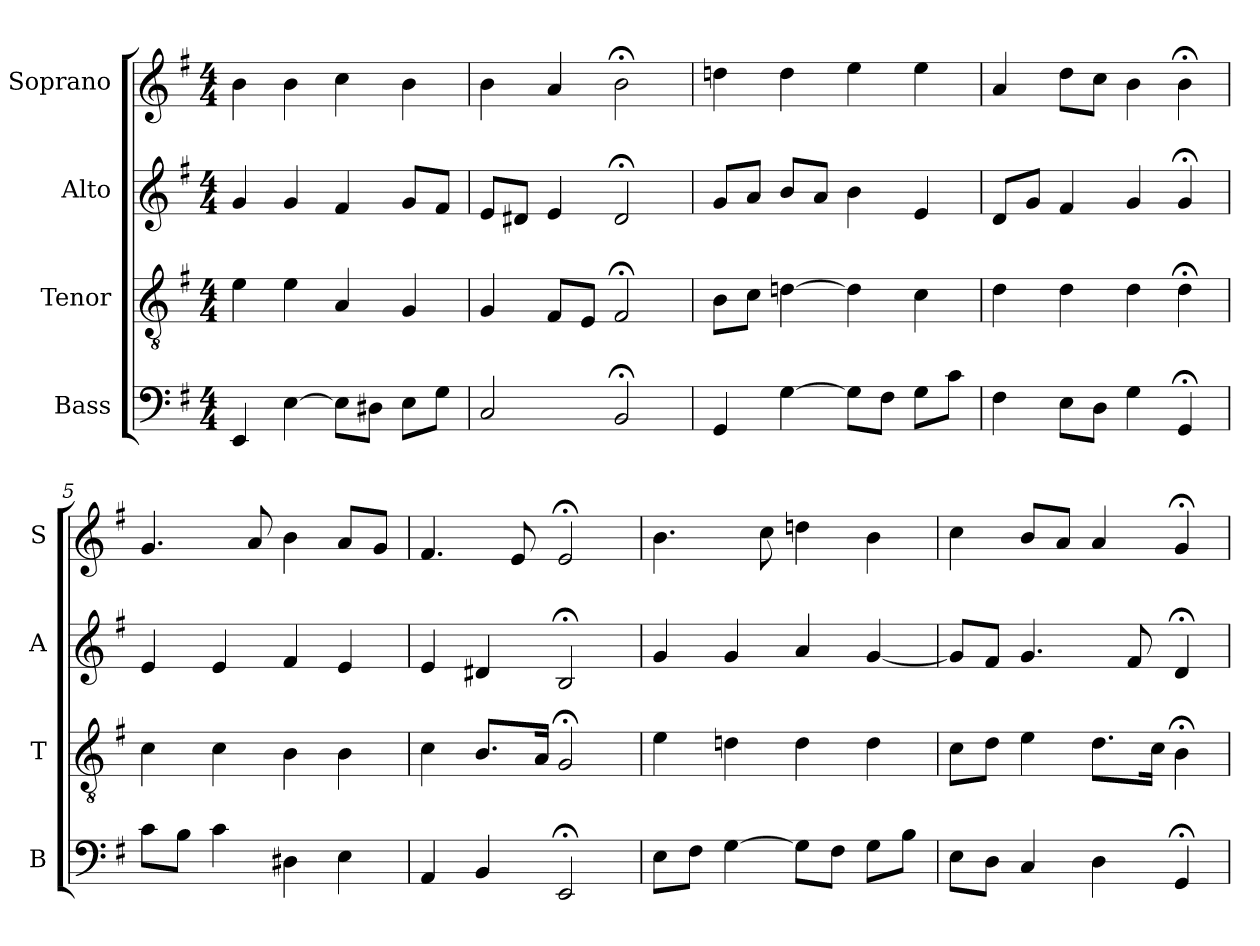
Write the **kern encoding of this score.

**kern	**kern	**kern	**kern
*part4	*part3	*part2	*part1
*staff4	*staff3	*staff2	*staff1
*I"Bass	*I"Tenor	*I"Alto	*I"Soprano
*I'B	*I'T	*I'A	*I'S
*clefF4	*clefGv2	*clefG2	*clefG2
*k[f#]	*k[f#]	*k[f#]	*k[f#]
*e:	*e:	*e:	*e:
*M4/4	*M4/4	*M4/4	*M4/4
*MM100	*MM100	*MM100	*MM100
=1	=1	=1	=1
4EE	4e	4g	4b
[4E	4e	4g	4b
8EL]	4A	4f#	4cc
8D#XJ	.	.	.
8EL	4G	8gL	4b
8GJ	.	8f#J	.
=2	=2	=2	=2
2C	4G	8eL	4b
.	.	8d#XJ	.
.	8F#L	4e	4a
.	8EJ	.	.
2BB;<	2F#;<	2d#;<	2b;<
=3	=3	=3	=3
4GG	8BL	8gL	4ddn
.	8cJ	8aJ	.
[4G	[4dn	8bL	4dd
.	.	8aJ	.
8GL]	4d]	4b	4ee
8F#J	.	.	.
8GL	4c	4e	4ee
8cJ	.	.	.
=4	=4	=4	=4
4F#	4d	8dL	4a
.	.	8gJ	.
8EL	4d	4f#	8ddL
8DJ	.	.	8ccJ
4G	4d	4g	4b
4GG;<	4d;<	4g;<	4b;<
=5	=5	=5	=5
8cL	4c	4e	4.g
8BJ	.	.	.
4c	4c	4e	.
.	.	.	8a
4D#X	4B	4f#	4b
4E	4B	4e	8aL
.	.	.	8gJ
=6	=6	=6	=6
4AA	4c	4e	4.f#
4BB	8.BL	4d#X	.
.	.	.	8e
.	16AJk	.	.
2EE;<	2G;<	2B;<	2e;<
=7	=7	=7	=7
8EL	4e	4g	4.b
8F#J	.	.	.
[4G	4dn	4g	.
.	.	.	8cc
8GL]	4d	4a	4ddn
8F#J	.	.	.
8GL	4d	[4g	4b
8BJ	.	.	.
=8	=8	=8	=8
8EL	8cL	8gL]	4cc
8DJ	8dJ	8f#J	.
4C	4e	4.g	8bL
.	.	.	8aJ
4D	8.dL	.	4a
.	.	8f#	.
.	16cJk	.	.
4GG;<	4B;<	4d;<	4g;<
=	=	=	=
*-	*-	*-	*-
